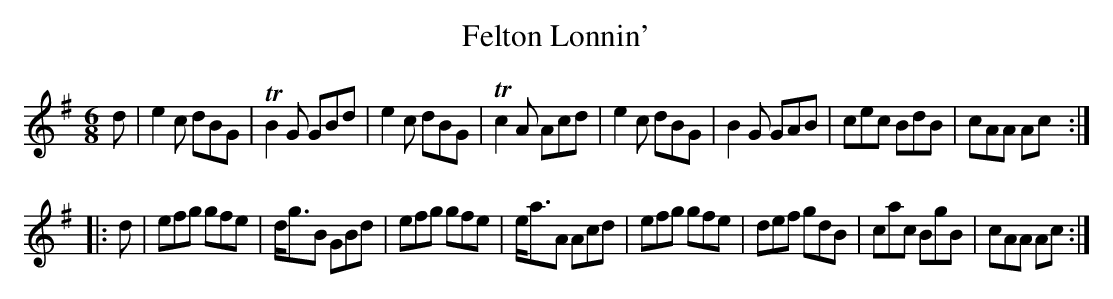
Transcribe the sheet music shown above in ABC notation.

X:1
T:Felton Lonnin'
M:6/8
L:1/8
K:G
d |\
e2c dBG | TB2G GBd | e2c dBG | Tc2A Acd |\
e2c dBG | B2G GAB | cec BdB | cAA Ac :|
|: d |\
efg gfe | d<gB GBd | efg gfe | e<aA Acd |\
efg gfe | def gdB | cac BgB | cAA Ac:|
